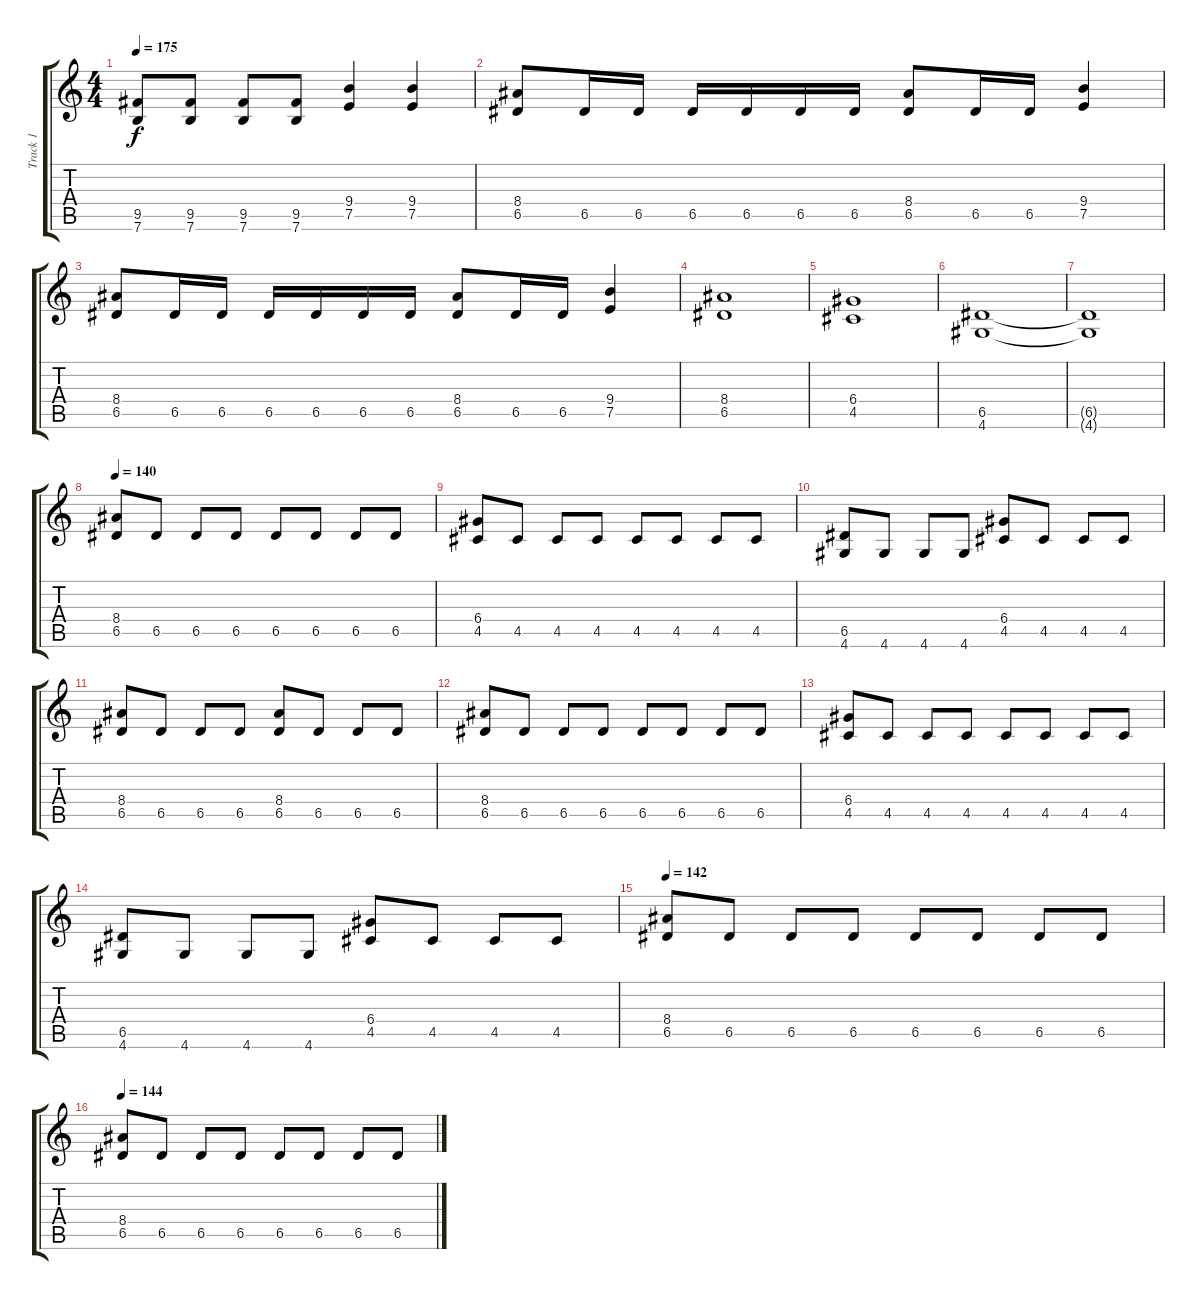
\track ("Track 1" "Track 1") {instrument distortionguitar}
\staff {score tabs}
\tuning (E4 B3 G3 D3 A2 E2) {hide}
\ts (4 4)
\tempo 175
\clef g2
\ks c
(9.5 7.6).8{dy f} (9.5 7.6).8 (9.5 7.6).8 (9.5 7.6).8 (9.4 7.5).4 (9.4 7.5).4 |
(8.4 6.5).8 6.5.16 6.5.16 6.5.16 6.5.16 6.5.16 6.5.16 (8.4 6.5).8 6.5.16 6.5.16 (9.4 7.5).4 |
(8.4 6.5).8 6.5.16 6.5.16 6.5.16 6.5.16 6.5.16 6.5.16 (8.4 6.5).8 6.5.16 6.5.16 (9.4 7.5).4 |
(8.4 6.5).1 |
(6.4 4.5).1 |
(6.5 4.6).1 |
(6.5{t} 4.6{t}).1 |
\tempo 140
(8.4 6.5).8{volume 6} 6.5.8 6.5.8 6.5.8 6.5.8 6.5.8 6.5.8 6.5.8 |
(6.4 4.5).8 4.5.8 4.5.8 4.5.8 4.5.8 4.5.8 4.5.8 4.5.8 |
(6.5 4.6).8{volume 6} 4.6.8 4.6.8 4.6.8 (6.4 4.5).8{volume 10} 4.5.8 4.5.8 4.5.8 |
(8.4 6.5).8{volume 13} 6.5.8 6.5.8 6.5.8 (8.4 6.5).8 6.5.8 6.5.8 6.5.8 |
(8.4 6.5).8 6.5.8 6.5.8 6.5.8 6.5.8 6.5.8 6.5.8 6.5.8 |
(6.4 4.5).8 4.5.8 4.5.8 4.5.8 4.5.8 4.5.8 4.5.8 4.5.8 |
(6.5 4.6).8 4.6.8 4.6.8 4.6.8 (6.4 4.5).8 4.5.8 4.5.8 4.5.8 |
\tempo 142
(8.4 6.5).8 6.5.8 6.5.8 6.5.8 6.5.8 6.5.8 6.5.8 6.5.8 |
\tempo 144
(8.4 6.5).8 6.5.8 6.5.8 6.5.8 6.5.8 6.5.8 6.5.8 6.5.8
